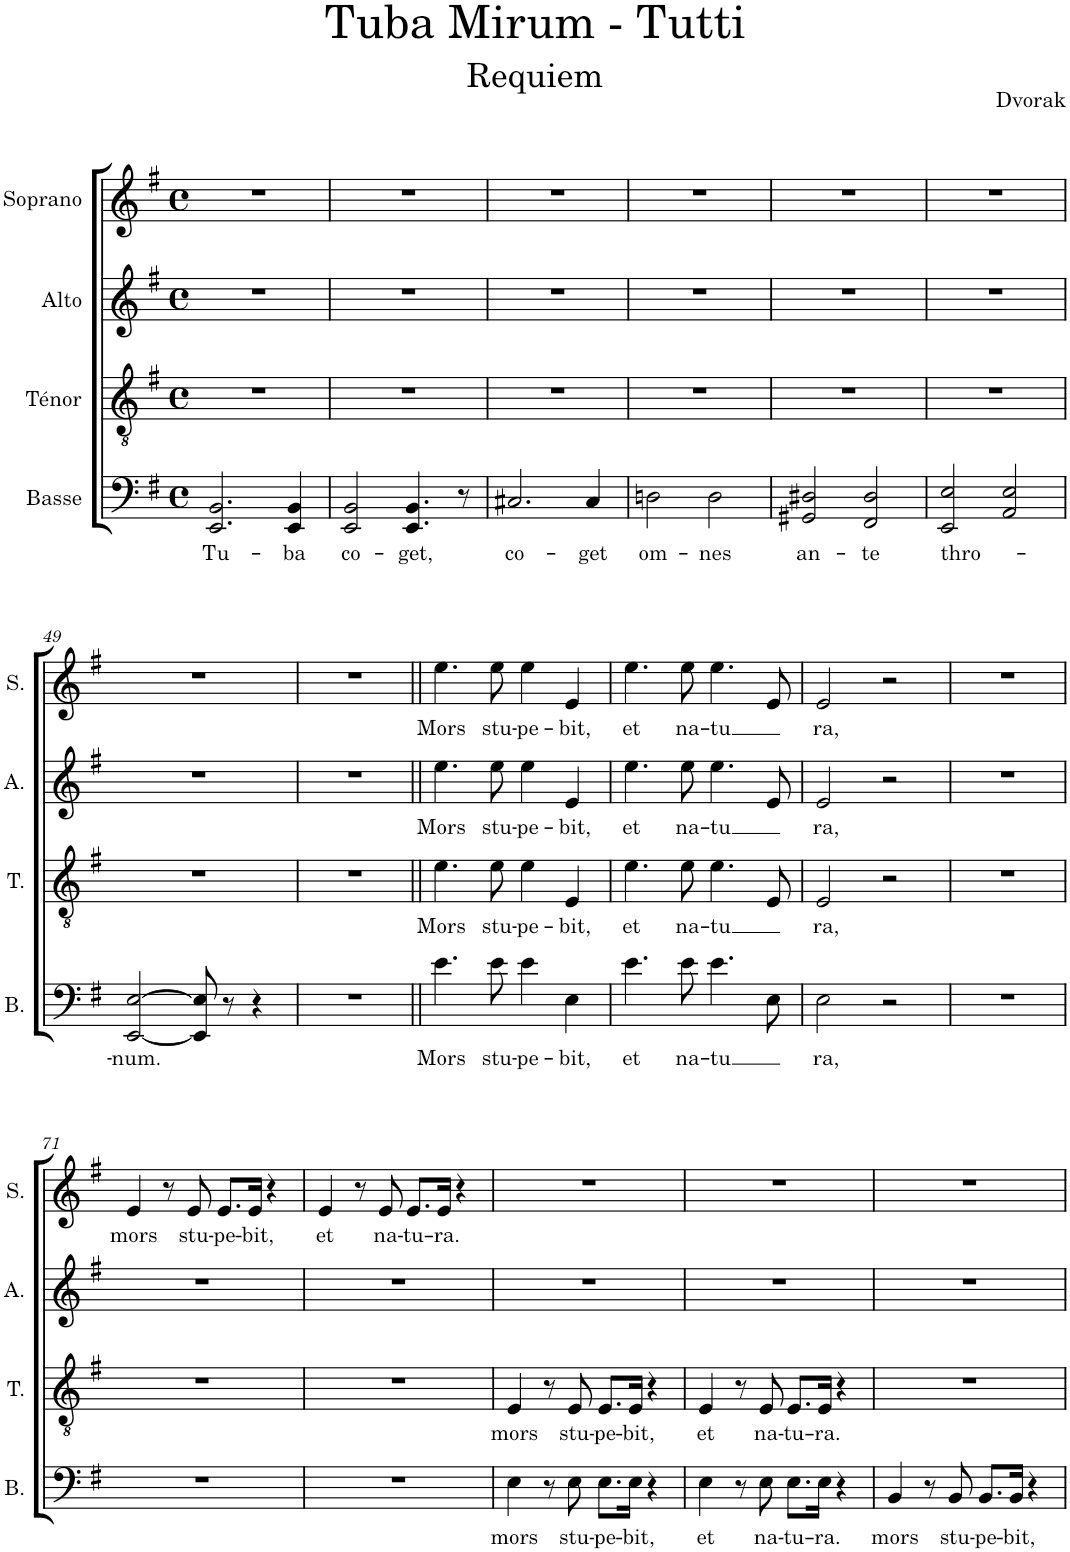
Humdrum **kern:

**kern	**text	**kern	**text	**kern	**text	**kern	**text
*part4	*part4	*part3	*part3	*part2	*part2	*part1	*part1
*staff4	*staff4	*staff3	*staff3	*staff2	*staff2	*staff1	*staff1
*I"Basse	*	*I"Ténor	*	*I"Alto	*	*I"Soprano	*
*I'B.	*	*I'T.	*	*I'A.	*	*I'S.	*
*clefF4	*	*clefGv2	*	*clefG2	*	*clefG2	*
*k[f#]	*	*k[f#]	*	*k[f#]	*	*k[f#]	*
*M4/4	*	*M4/4	*	*M4/4	*	*M4/4	*
*met(c)	*	*met(c)	*	*met(c)	*	*met(c)	*
=43	=43	=43	=43	=43	=43	=43	=43
!	!LO:LY:b	!	!	!	!	!	!
2.EE/ 2.BB/	Tu-	1r	.	1r	.	1r	.
!	!LO:LY:b	!	!	!	!	!	!
4EE/ 4BB/	-ba	.	.	.	.	.	.
=44	=44	=44	=44	=44	=44	=44	=44
!	!LO:LY:b	!	!	!	!	!	!
2EE/ 2BB/	co-	1r	.	1r	.	1r	.
!	!LO:LY:b	!	!	!	!	!	!
4.EE/ 4.BB/	-get,	.	.	.	.	.	.
8r	.	.	.	.	.	.	.
=45	=45	=45	=45	=45	=45	=45	=45
!	!LO:LY:b	!	!	!	!	!	!
2.C#X/	co-	1r	.	1r	.	1r	.
!	!LO:LY:b	!	!	!	!	!	!
4C#/	-get	.	.	.	.	.	.
=46	=46	=46	=46	=46	=46	=46	=46
!	!LO:LY:b	!	!	!	!	!	!
2Dn\	om-	1r	.	1r	.	1r	.
!	!LO:LY:b	!	!	!	!	!	!
2D\	-nes	.	.	.	.	.	.
=47	=47	=47	=47	=47	=47	=47	=47
!	!LO:LY:b	!	!	!	!	!	!
2GG#X/ 2D#X/	an-	1r	.	1r	.	1r	.
!	!LO:LY:b	!	!	!	!	!	!
2FF#/ 2D#/	-te	.	.	.	.	.	.
=48	=48	=48	=48	=48	=48	=48	=48
!	!LO:LY:b	!	!	!	!	!	!
2EE/ 2E/	thro-	1r	.	1r	.	1r	.
2AA/ 2E/	.	.	.	.	.	.	.
!!LO:LB:g=z
=49	=49	=49	=49	=49	=49	=49	=49
!	!LO:LY:b	!	!	!	!	!	!
[2EE/ [2E/	-num.	1r	.	1r	.	1r	.
8EE/] 8E/]	.	.	.	.	.	.	.
8r	.	.	.	.	.	.	.
4r	.	.	.	.	.	.	.
=66	=66	=66	=66	=66	=66	=66	=66
1r	.	1r	.	1r	.	1r	.
=67||	=67||	=67||	=67||	=67||	=67||	=67||	=67||
!	!LO:LY:b	!	!LO:LY:b	!	!LO:LY:b	!	!LO:LY:b
4.e\	Mors	4.e\	Mors	4.ee\	Mors	4.ee\	Mors
!	!LO:LY:b	!	!LO:LY:b	!	!LO:LY:b	!	!LO:LY:b
8e\	stu-	8e\	stu-	8ee\	stu-	8ee\	stu-
!	!LO:LY:b	!	!LO:LY:b	!	!LO:LY:b	!	!LO:LY:b
4e\	-pe-	4e\	-pe-	4ee\	-pe-	4ee\	-pe-
!	!LO:LY:b	!	!LO:LY:b	!	!LO:LY:b	!	!LO:LY:b
4E\	-bit,	4E/	-bit,	4e/	-bit,	4e/	-bit,
=68	=68	=68	=68	=68	=68	=68	=68
!	!LO:LY:b	!	!LO:LY:b	!	!LO:LY:b	!	!LO:LY:b
4.e\	et	4.e\	et	4.ee\	et	4.ee\	et
!	!LO:LY:b	!	!LO:LY:b	!	!LO:LY:b	!	!LO:LY:b
8e\	na-	8e\	na-	8ee\	na-	8ee\	na-
!	!LO:LY:b	!	!LO:LY:b	!	!LO:LY:b	!	!LO:LY:b
4.e\	-tu	4.e\	-tu	4.ee\	-tu	4.ee\	-tu
8E\	.	8E/	.	8e/	.	8e/	.
=69	=69	=69	=69	=69	=69	=69	=69
!	!LO:LY:b	!	!LO:LY:b	!	!LO:LY:b	!	!LO:LY:b
2E\	ra,	2E/	ra,	2e/	ra,	2e/	ra,
2r	.	2r	.	2r	.	2r	.
=70	=70	=70	=70	=70	=70	=70	=70
1r	.	1r	.	1r	.	1r	.
!!LO:LB:g=z
=71	=71	=71	=71	=71	=71	=71	=71
!	!	!	!	!	!	!	!LO:LY:b
1r	.	1r	.	1r	.	4e/	mors
.	.	.	.	.	.	8r	.
!	!	!	!	!	!	!	!LO:LY:b
.	.	.	.	.	.	8e/	stu-
!	!	!	!	!	!	!	!LO:LY:b
.	.	.	.	.	.	8.e/L	-pe-
!	!	!	!	!	!	!	!LO:LY:b
.	.	.	.	.	.	16e/Jk	-bit,
.	.	.	.	.	.	4r	.
=72	=72	=72	=72	=72	=72	=72	=72
!	!	!	!	!	!	!	!LO:LY:b
1r	.	1r	.	1r	.	4e/	et
.	.	.	.	.	.	8r	.
!	!	!	!	!	!	!	!LO:LY:b
.	.	.	.	.	.	8e/	na-
!	!	!	!	!	!	!	!LO:LY:b
.	.	.	.	.	.	8.e/L	-tu-
!	!	!	!	!	!	!	!LO:LY:b
.	.	.	.	.	.	16e/Jk	-ra.
.	.	.	.	.	.	4r	.
=73	=73	=73	=73	=73	=73	=73	=73
!	!LO:LY:b	!	!LO:LY:b	!	!	!	!
4E\	mors	4E/	mors	1r	.	1r	.
8r	.	8r	.	.	.	.	.
!	!LO:LY:b	!	!LO:LY:b	!	!	!	!
8E\	stu-	8E/	stu-	.	.	.	.
!	!LO:LY:b	!	!LO:LY:b	!	!	!	!
8.E\L	-pe-	8.E/L	-pe-	.	.	.	.
!	!LO:LY:b	!	!LO:LY:b	!	!	!	!
16E\Jk	-bit,	16E/Jk	-bit,	.	.	.	.
4r	.	4r	.	.	.	.	.
=74	=74	=74	=74	=74	=74	=74	=74
!	!LO:LY:b	!	!LO:LY:b	!	!	!	!
4E\	et	4E/	et	1r	.	1r	.
8r	.	8r	.	.	.	.	.
!	!LO:LY:b	!	!LO:LY:b	!	!	!	!
8E\	na-	8E/	na-	.	.	.	.
!	!LO:LY:b	!	!LO:LY:b	!	!	!	!
8.E\L	-tu-	8.E/L	-tu-	.	.	.	.
!	!LO:LY:b	!	!LO:LY:b	!	!	!	!
16E\Jk	-ra.	16E/Jk	-ra.	.	.	.	.
4r	.	4r	.	.	.	.	.
=75	=75	=75	=75	=75	=75	=75	=75
!	!LO:LY:b	!	!	!	!	!	!
4BB/	mors	1r	.	1r	.	1r	.
8r	.	.	.	.	.	.	.
!	!LO:LY:b	!	!	!	!	!	!
8BB/	stu-	.	.	.	.	.	.
!	!LO:LY:b	!	!	!	!	!	!
8.BB/L	-pe-	.	.	.	.	.	.
!	!LO:LY:b	!	!	!	!	!	!
16BB/Jk	-bit,	.	.	.	.	.	.
4r	.	.	.	.	.	.	.
=	=	=	=	=	=	=	=
*-	*-	*-	*-	*-	*-	*-	*-
